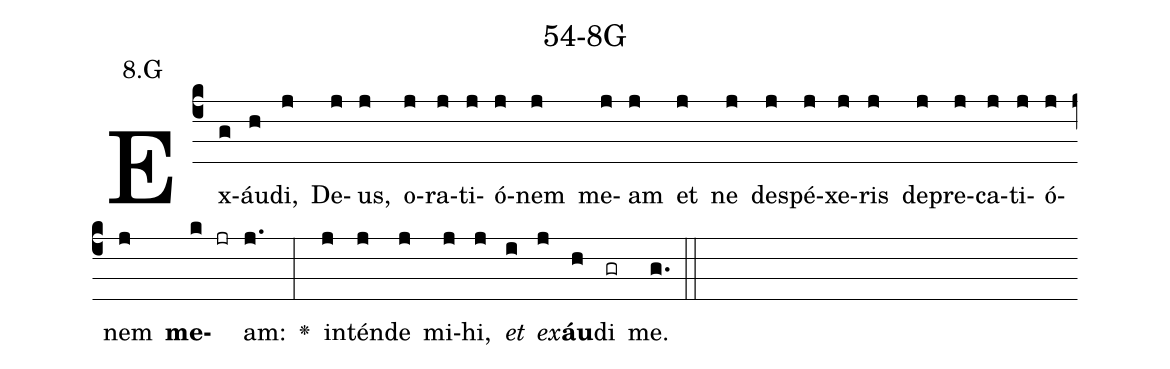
name: 54-8G;
annotation: 8.G;
%%
(c4)Ex(g)áu(h)di,(j) De(j)us,(j) o(j)ra(j)ti(j)ó(j)nem(j) me(j)am(j) et(j) ne(j) de(j)spé(j)xe(j)ris(j) de(j)pre(j)ca(j)ti(j)ó(j)nem(j) <b>me</b>(k jr)am:(j.) <v>\greheightstar</v>(:) in(j)tén(j)de(j) mi(j)hi,(j) <i>et</i>(i) <i>ex</i>(j)<b>áu</b>(h)di(gr) me.(g.) (::)


%E(j) u(j) o(i) u(j) a(h) e.(g.) (::)
